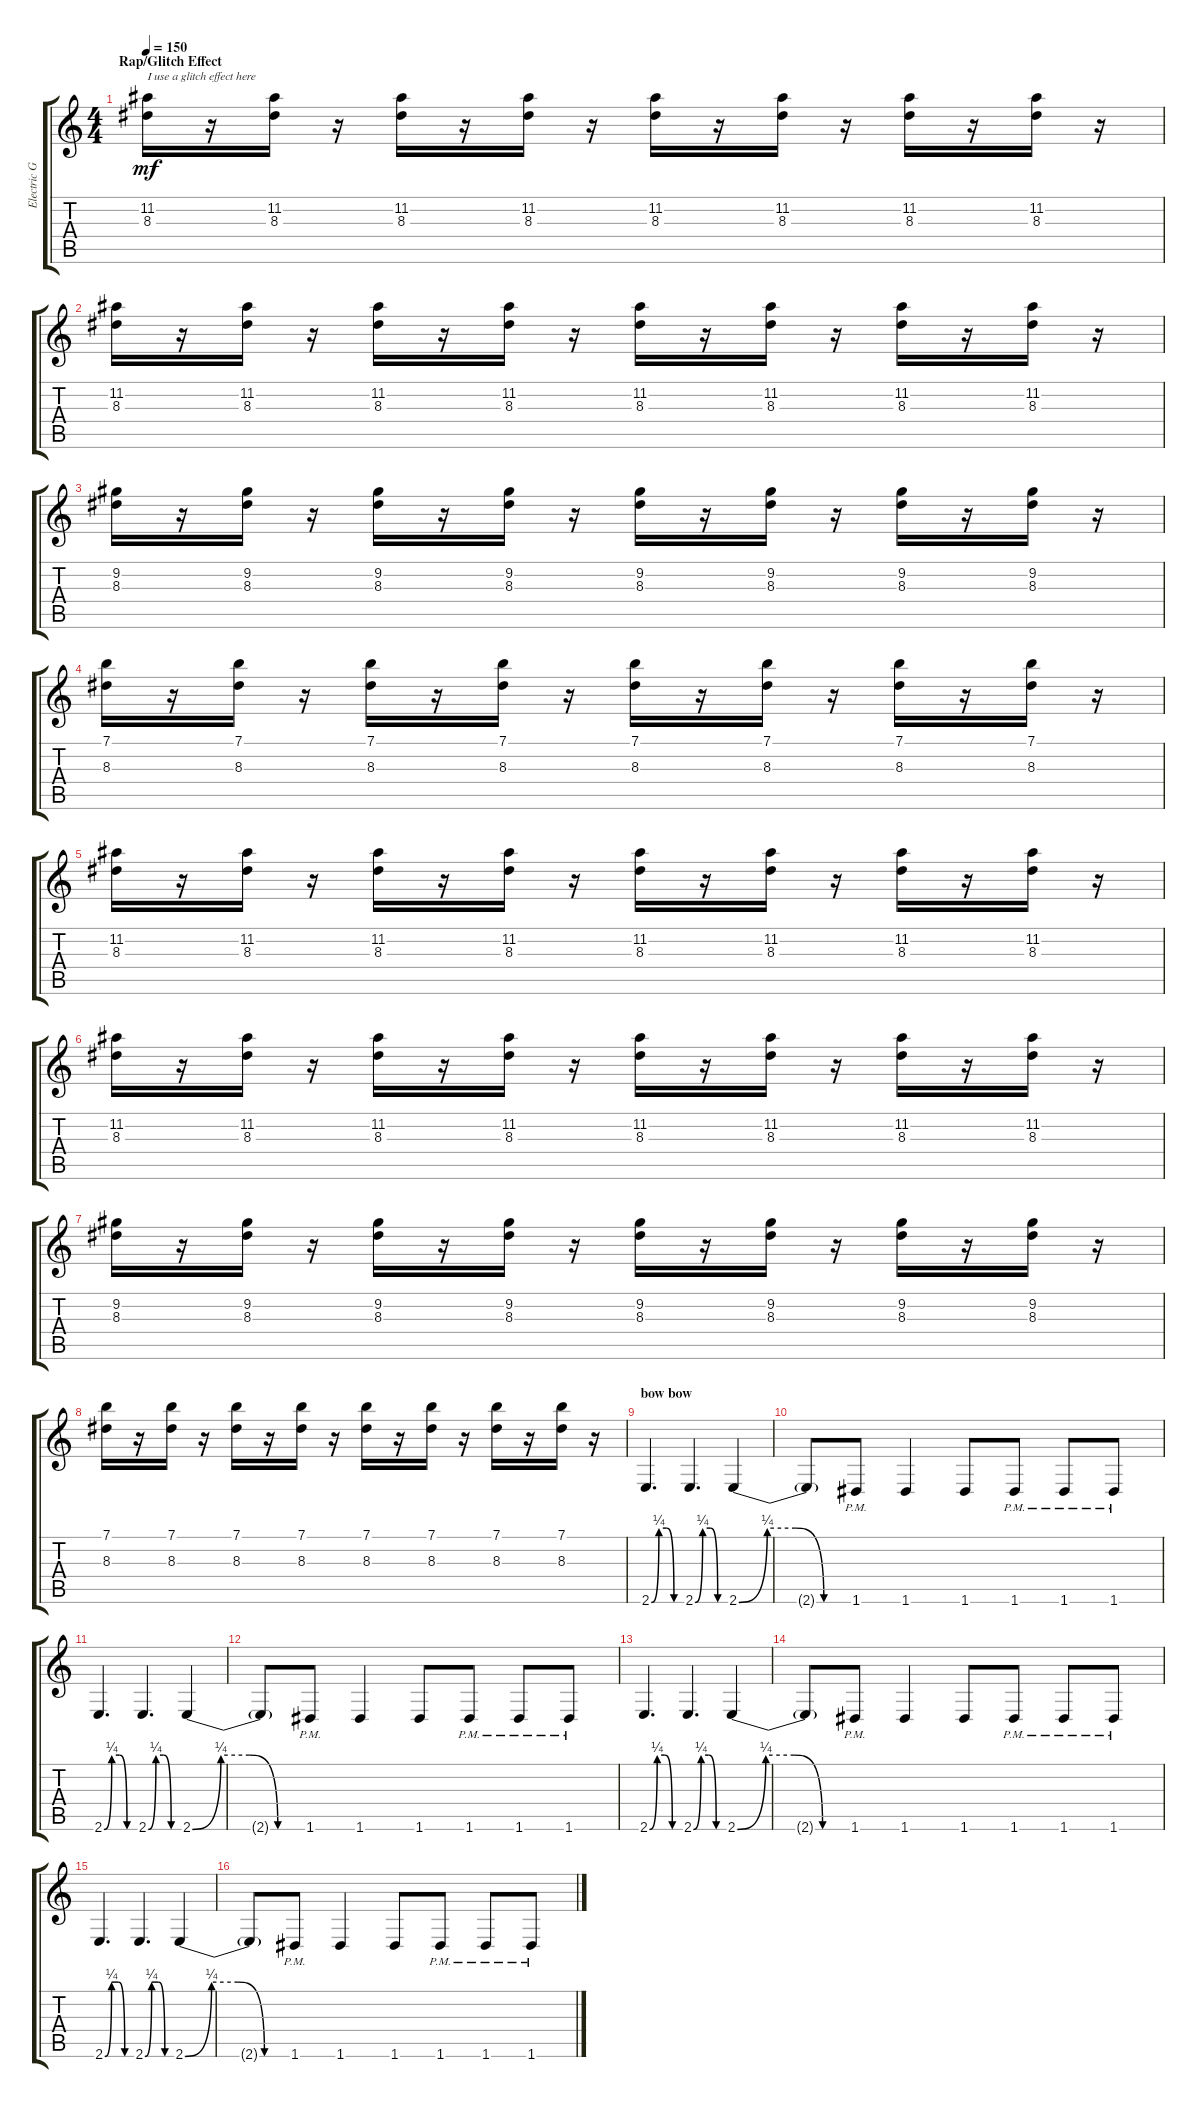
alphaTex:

\track ("Electric Guitar" "Electric G") {instrument overdrivenguitar}
\staff {score tabs}
\tuning (E4 B3 G3 D3 A2 D2) {hide}
\ts (4 4)
\section ("" "Rap/Glitch Effect")
\tempo 150
\clef g2
\ks c
(11.2 8.3).16{txt "I use a glitch effect here" dy mf} r.16 (11.2 8.3).16 r.16 (11.2 8.3).16 r.16 (11.2 8.3).16 r.16 (11.2 8.3).16 r.16 (11.2 8.3).16 r.16 (11.2 8.3).16 r.16 (11.2 8.3).16 r.16 |
(11.2 8.3).16 r.16 (11.2 8.3).16 r.16 (11.2 8.3).16 r.16 (11.2 8.3).16 r.16 (11.2 8.3).16 r.16 (11.2 8.3).16 r.16 (11.2 8.3).16 r.16 (11.2 8.3).16 r.16 |
(9.2 8.3).16 r.16 (9.2 8.3).16 r.16 (9.2 8.3).16 r.16 (9.2 8.3).16 r.16 (9.2 8.3).16 r.16 (9.2 8.3).16 r.16 (9.2 8.3).16 r.16 (9.2 8.3).16 r.16 |
(7.1 8.3).16 r.16 (7.1 8.3).16 r.16 (7.1 8.3).16 r.16 (7.1 8.3).16 r.16 (7.1 8.3).16 r.16 (7.1 8.3).16 r.16 (7.1 8.3).16 r.16 (7.1 8.3).16 r.16 |
(11.2 8.3).16 r.16 (11.2 8.3).16 r.16 (11.2 8.3).16 r.16 (11.2 8.3).16 r.16 (11.2 8.3).16 r.16 (11.2 8.3).16 r.16 (11.2 8.3).16 r.16 (11.2 8.3).16 r.16 |
(11.2 8.3).16 r.16 (11.2 8.3).16 r.16 (11.2 8.3).16 r.16 (11.2 8.3).16 r.16 (11.2 8.3).16 r.16 (11.2 8.3).16 r.16 (11.2 8.3).16 r.16 (11.2 8.3).16 r.16 |
(9.2 8.3).16 r.16 (9.2 8.3).16 r.16 (9.2 8.3).16 r.16 (9.2 8.3).16 r.16 (9.2 8.3).16 r.16 (9.2 8.3).16 r.16 (9.2 8.3).16 r.16 (9.2 8.3).16 r.16 |
(7.1 8.3).16 r.16 (7.1 8.3).16 r.16 (7.1 8.3).16 r.16 (7.1 8.3).16 r.16 (7.1 8.3).16 r.16 (7.1 8.3).16 r.16 (7.1 8.3).16 r.16 (7.1 8.3).16 r.16 |
\section ("" "bow bow")
2.6{be (custom 0 0 15 1 30 1 45 0 60 0)}.4{d} 2.6{be (custom 0 0 15 1 30 1 45 0 60 0)}.4{d} 2.6{be (custom 0 0 15 1 30 1 45 0 60 0)}.4 |
2.6{t}.8 1.6{pm}.8 1.6.4 1.6.8 1.6{pm}.8 1.6{pm}.8 1.6{pm}.8 |
2.6{be (custom 0 0 15 1 30 1 45 0 60 0)}.4{d} 2.6{be (custom 0 0 15 1 30 1 45 0 60 0)}.4{d} 2.6{be (custom 0 0 15 1 30 1 45 0 60 0)}.4 |
2.6{t}.8 1.6{pm}.8 1.6.4 1.6.8 1.6{pm}.8 1.6{pm}.8 1.6{pm}.8 |
2.6{be (custom 0 0 15 1 30 1 45 0 60 0)}.4{d} 2.6{be (custom 0 0 15 1 30 1 45 0 60 0)}.4{d} 2.6{be (custom 0 0 15 1 30 1 45 0 60 0)}.4 |
2.6{t}.8 1.6{pm}.8 1.6.4 1.6.8 1.6{pm}.8 1.6{pm}.8 1.6{pm}.8 |
2.6{be (custom 0 0 15 1 30 1 45 0 60 0)}.4{d} 2.6{be (custom 0 0 15 1 30 1 45 0 60 0)}.4{d} 2.6{be (custom 0 0 15 1 30 1 45 0 60 0)}.4 |
2.6{t}.8 1.6{pm}.8 1.6.4 1.6.8 1.6{pm}.8 1.6{pm}.8 1.6{pm}.8
